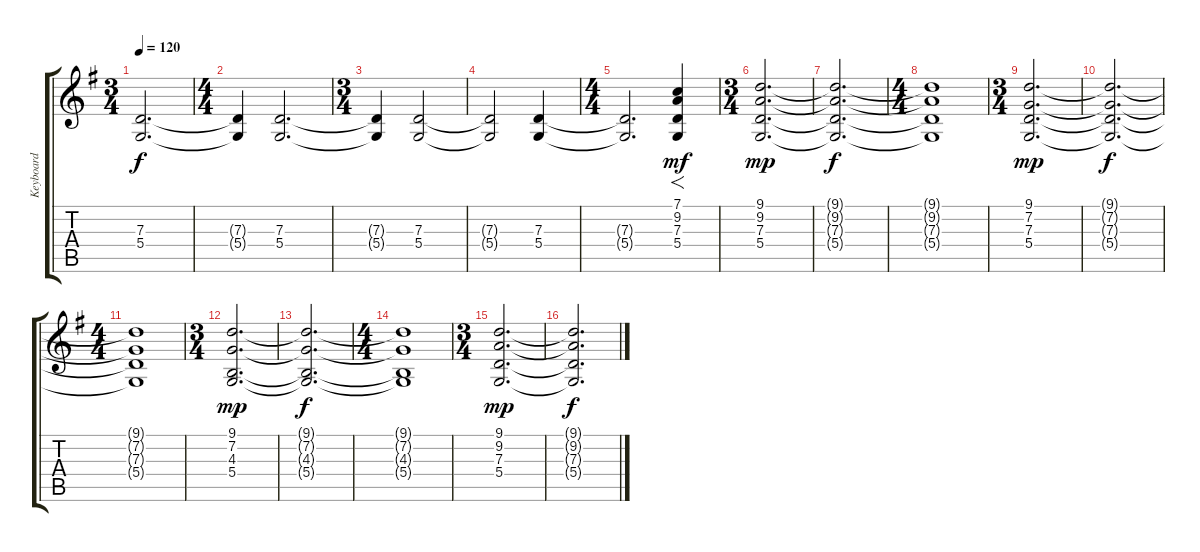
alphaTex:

\track ("Keyboard" "Keyboard") {instrument stringensemble1}
\staff {score tabs}
\tuning (F4 C4 G3 D3 A2 E2) {hide}
\ts (3 4)
\tempo 120
\clef g2
\ks g
(7.3 5.4).2{d dy f instrument tubularbells} |
\ts (4 4)
(7.3{t} 5.4{t}).4 (7.3 5.4).2{d} |
\ts (3 4)
(7.3{t} 5.4{t}).4{instrument tubularbells} (7.3 5.4).2 |
(7.3{t} 5.4{t}).2 (7.3 5.4).4 |
\ts (4 4)
(7.3{t} 5.4{t}).2{d} (7.1 9.2 7.3 5.4).4{f dy mf instrument stringensemble1} |
\ts (3 4)
(9.1 9.2 7.3 5.4).2{d dy mp instrument stringensemble1} |
(9.1{t} 9.2{t} 7.3{t} 5.4{t}).2{d dy f} |
\ts (4 4)
(9.1{t} 9.2{t} 7.3{t} 5.4{t}).1 |
\ts (3 4)
(9.1 7.2 7.3 5.4).2{d dy mp} |
(9.1{t} 7.2{t} 7.3{t} 5.4{t}).2{d dy f} |
\ts (4 4)
(9.1{t} 7.2{t} 7.3{t} 5.4{t}).1 |
\ts (3 4)
(9.1 7.2 4.3 5.4).2{d dy mp} |
(9.1{t} 7.2{t} 4.3{t} 5.4{t}).2{d dy f} |
\ts (4 4)
(9.1{t} 7.2{t} 4.3{t} 5.4{t}).1 |
\ts (3 4)
(9.1 9.2 7.3 5.4).2{d dy mp} |
(9.1{t} 9.2{t} 7.3{t} 5.4{t}).2{d dy f}
